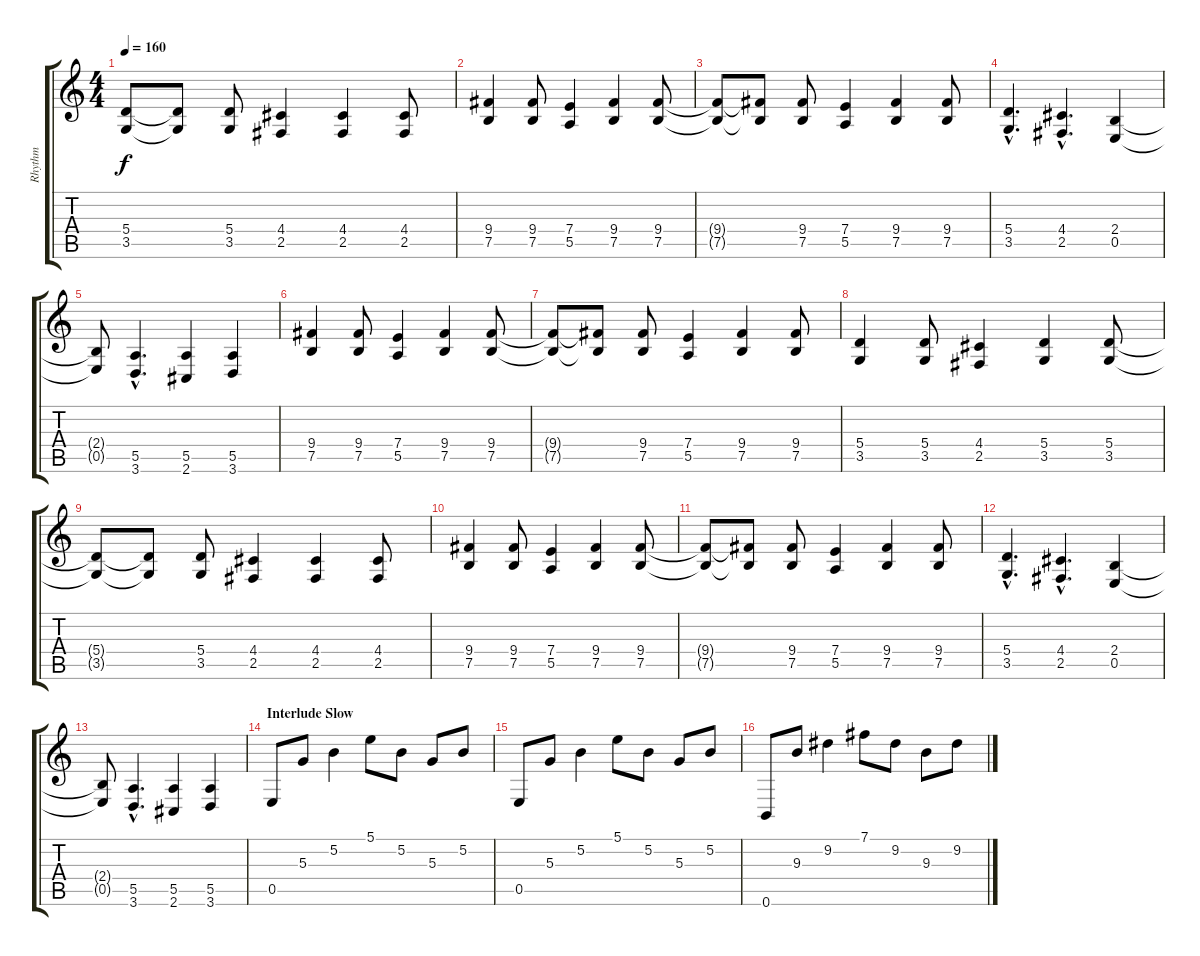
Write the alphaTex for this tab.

\track ("Rhythm" "Rhythm") {instrument distortionguitar}
\staff {score tabs}
\tuning (B3 Gb3 D3 A2 E2 B1) {hide}
\ts (4 4)
\tempo 160
\clef g2
\ks c
(5.4{t} 3.5{t}).8{dy f} (5.4{t} 3.5{t}).8 (5.4 3.5).8 (4.4 2.5).4 (4.4 2.5).4 (4.4 2.5).8 |
(9.4 7.5).4 (9.4 7.5).8 (7.4 5.5).4 (9.4 7.5).4 (9.4 7.5).8 |
(9.4{t} 7.5{t}).8 (9.4{t} 7.5{t}).8 (9.4 7.5).8 (7.4 5.5).4 (9.4 7.5).4 (9.4 7.5).8 |
(5.4{hac} 3.5{hac}).4{d} (4.4{hac} 2.5{hac}).4{d} (2.4 0.5).4 |
(2.4{t} 0.5{t}).8 (5.5{hac} 3.6{hac}).4{d} (5.5 2.6).4 (5.5 3.6).4 |
(9.4 7.5).4 (9.4 7.5).8 (7.4 5.5).4 (9.4 7.5).4 (9.4 7.5).8 |
(9.4{t} 7.5{t}).8 (9.4{t} 7.5{t}).8 (9.4 7.5).8 (7.4 5.5).4 (9.4 7.5).4 (9.4 7.5).8 |
(5.4 3.5).4 (5.4 3.5).8 (4.4 2.5).4 (5.4 3.5).4 (5.4 3.5).8 |
(5.4{t} 3.5{t}).8 (5.4{t} 3.5{t}).8 (5.4 3.5).8 (4.4 2.5).4 (4.4 2.5).4 (4.4 2.5).8 |
(9.4 7.5).4 (9.4 7.5).8 (7.4 5.5).4 (9.4 7.5).4 (9.4 7.5).8 |
(9.4{t} 7.5{t}).8 (9.4{t} 7.5{t}).8 (9.4 7.5).8 (7.4 5.5).4 (9.4 7.5).4 (9.4 7.5).8 |
(5.4{hac} 3.5{hac}).4{d} (4.4{hac} 2.5{hac}).4{d} (2.4 0.5).4 |
(2.4{t} 0.5{t}).8 (5.5{hac} 3.6{hac}).4{d} (5.5 2.6).4 (5.5 3.6).4 |
\section ("" "Interlude Slow")
0.5.8{volume 10 instrument electricguitarclean} 5.3.8 5.2.4 5.1.8 5.2.8 5.3.8 5.2.8 |
0.5.8{instrument electricguitarclean} 5.3.8 5.2.4 5.1.8 5.2.8 5.3.8 5.2.8 |
0.6.8{instrument electricguitarclean} 9.3.8 9.2.4 7.1.8 9.2.8 9.3.8 9.2.8
